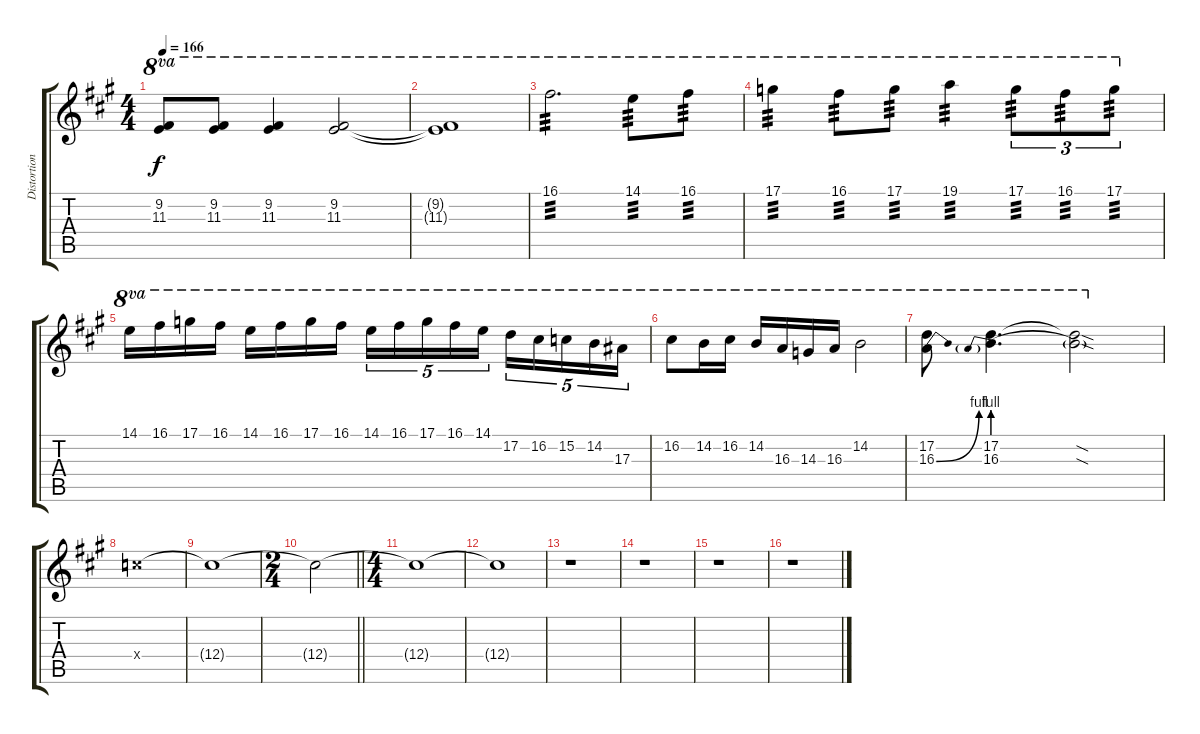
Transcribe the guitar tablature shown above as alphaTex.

\track ("Distortion 2" "Distortion") {instrument distortionguitar}
\staff {score tabs}
\tuning (D4 A3 F3 C3 G2 D2) {hide}
\ts (4 4)
\tempo 166
\clef g2
\ks a
(9.2{t} 11.3{t}).8{ot 8va dy f} (9.2 11.3).8{ot 8va} (9.2 11.3).4{ot 8va} (9.2 11.3).2{ot 8va} |
(9.2{t} 11.3{t}).1{ot 8va} |
16.1.2{d ot 8va tp 3} 14.1.8{ot 8va tp 3} 16.1.8{ot 8va tp 3} |
17.1.4{ot 8va tp 3} 16.1.8{ot 8va tp 3} 17.1.8{ot 8va tp 3} 19.1.4{ot 8va tp 3} 17.1.8{tu (3 2) ot 8va tp 3} 16.1.8{tu (3 2) ot 8va tp 3} 17.1.8{tu (3 2) ot 8va tp 3} |
14.1.16{ot 8va} 16.1.16{ot 8va} 17.1.16{ot 8va} 16.1.16{ot 8va} 14.1.16{ot 8va} 16.1.16{ot 8va} 17.1.16{ot 8va} 16.1.16{ot 8va} 14.1.16{tu (5 4) ot 8va} 16.1.16{tu (5 4) ot 8va} 17.1.16{tu (5 4) ot 8va} 16.1.16{tu (5 4) ot 8va} 14.1.16{tu (5 4) ot 8va} 17.2.16{tu (5 4) ot 8va} 16.2.16{tu (5 4) ot 8va} 15.2.16{tu (5 4) ot 8va} 14.2.16{tu (5 4) ot 8va} 17.3.16{tu (5 4) ot 8va} |
16.2.8{ot 8va} 14.2.16{ot 8va} 16.2.16{ot 8va} 14.2.16{ot 8va} 16.3.16{ot 8va} 14.3.16{ot 8va} 16.3.16{ot 8va} 14.2.2{ot 8va} |
(17.2 16.3{be (bend 0 0 60 4)}).8{ot 8va} (17.2 16.3{be (prebend 0 4 60 4)}).4{d ot 8va} (17.2{sod t} 16.3{sod t}).2{ot 8va} |
12.4{x}.1 |
12.4{t}.1 |
\ts (2 4)
\barLineRight lightlight
12.4{t}.2 |
\ts (4 4)
\section ("" " ")
12.4{t}.1 |
12.4{t}.1 |
r.1 |
r.1 |
r.1 |
r.1
